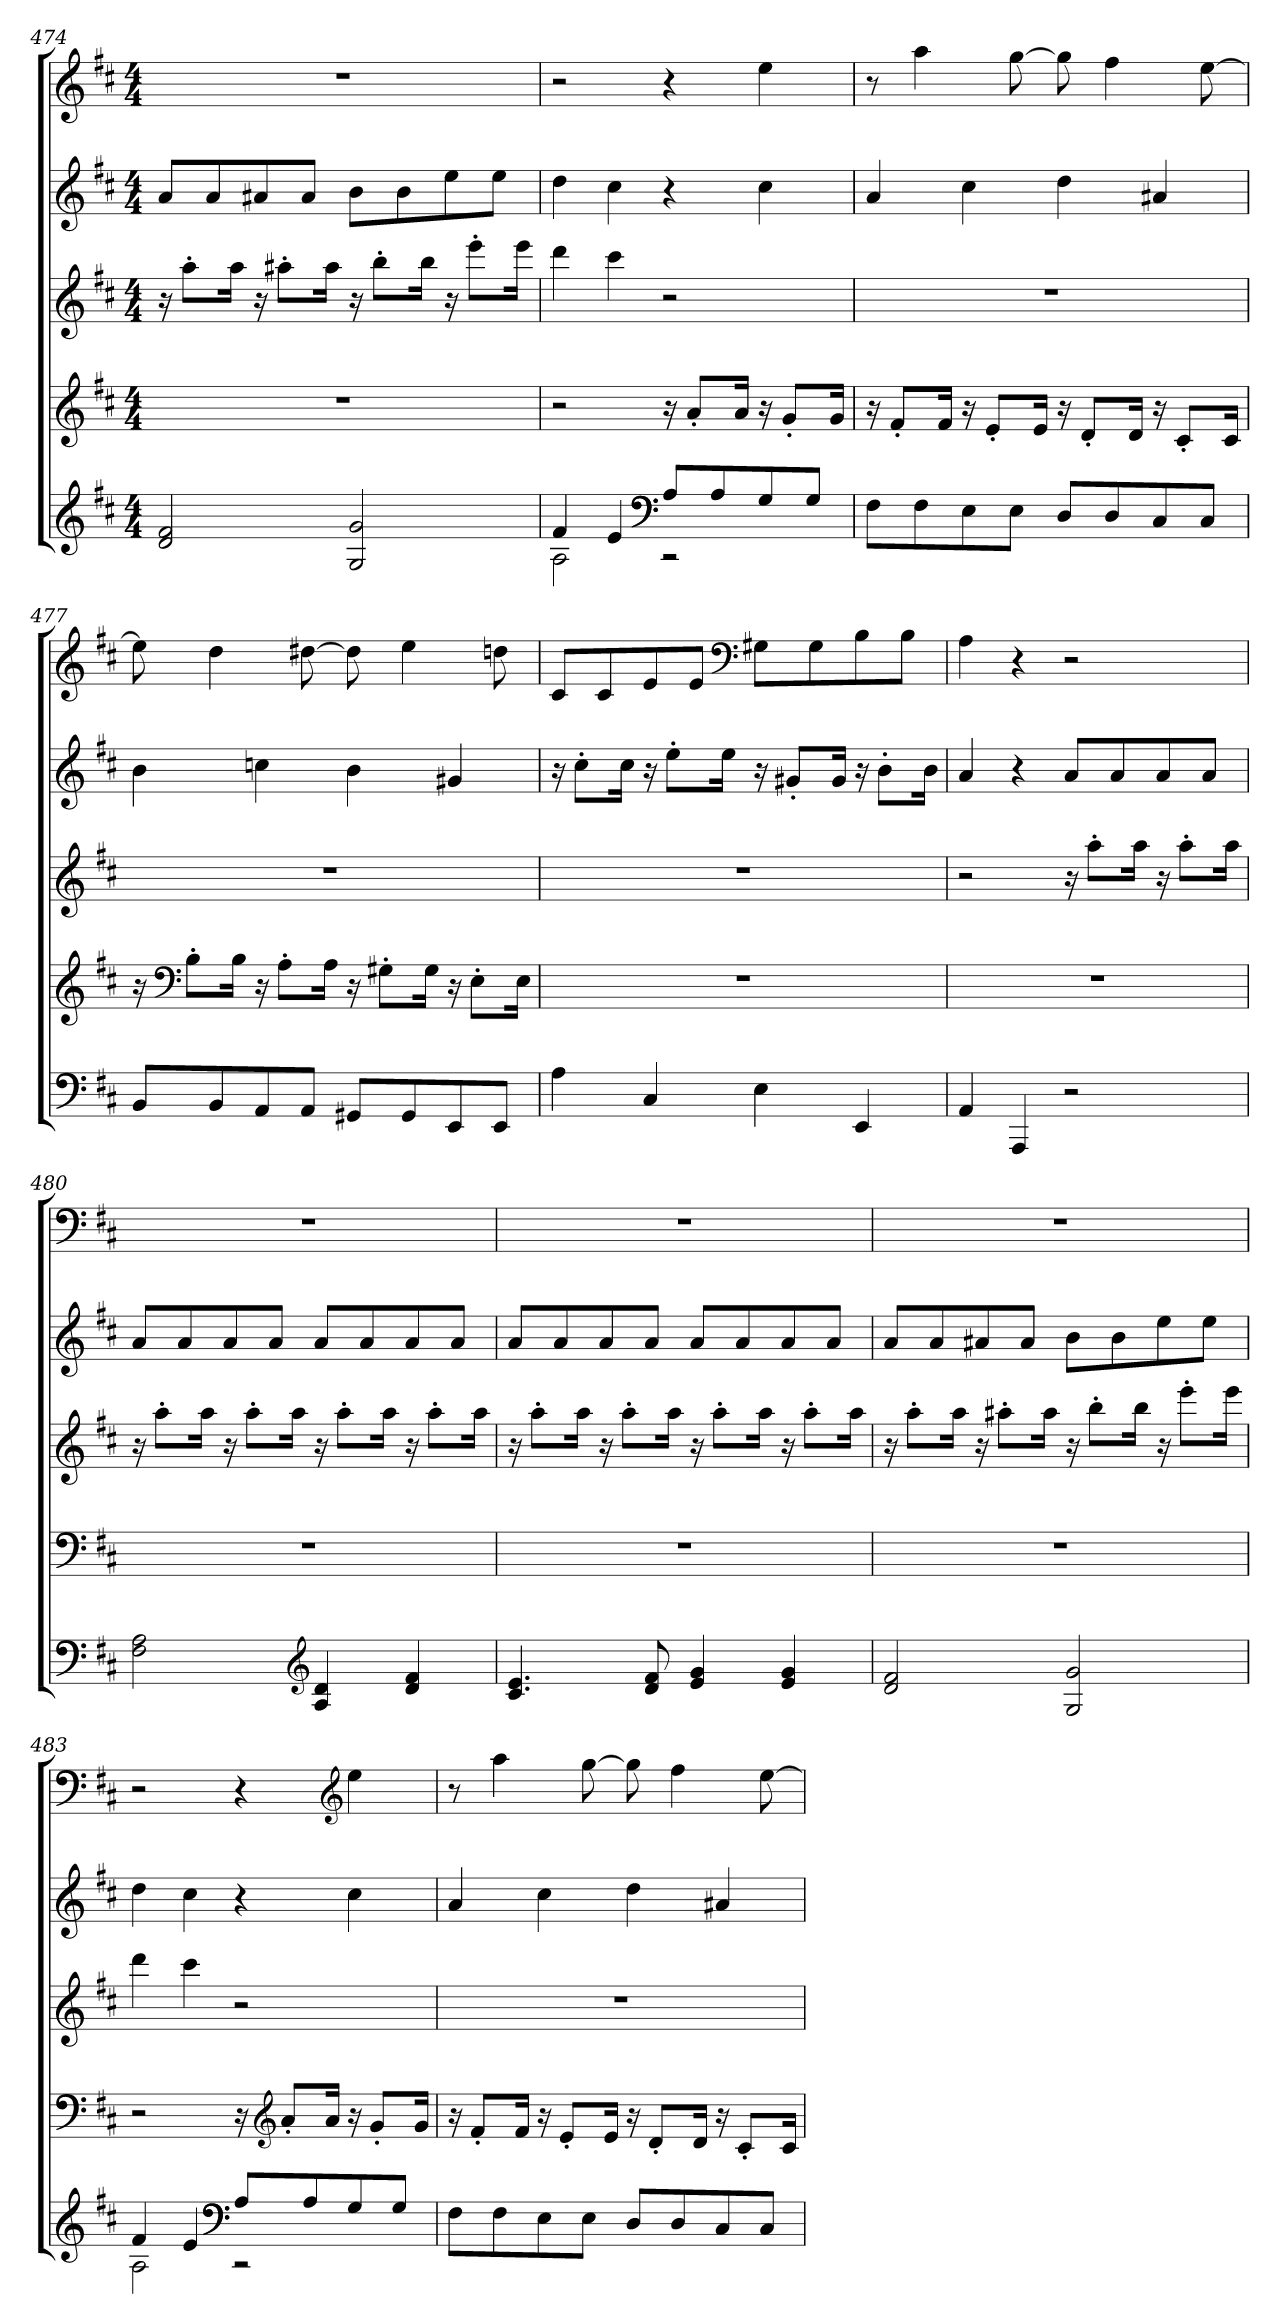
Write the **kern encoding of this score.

**kern	**kern	**kern	**kern	**kern
*part5	*part4	*part3	*part2	*part1
*staff5	*staff4	*staff3	*staff2	*staff1
!!LO:LB:g=z
*clefG2	*clefG2	*clefG2	*clefG2	*clefG2
*k[f#c#]	*k[f#c#]	*k[f#c#]	*k[f#c#]	*k[f#c#]
*M4/4	*M4/4	*M4/4	*M4/4	*M4/4
*MM150	*MM150	*MM150	*MM150	*MM150
=474	=474	=474	=474	=474
2d/ 2f#/	1r	16r	8a/L	1r
.	.	8aa'\L	.	.
.	.	.	8a/	.
.	.	16aa\Jk	.	.
.	.	16r	8a#X/	.
.	.	8aa#X'\L	.	.
.	.	.	8a#/J	.
.	.	16aa#\Jk	.	.
2G/ 2g/	.	16r	8b\L	.
.	.	8bb'\L	.	.
.	.	.	8b\	.
.	.	16bb\Jk	.	.
.	.	16r	8ee\	.
.	.	8eee'\L	.	.
.	.	.	8ee\J	.
.	.	16eee\Jk	.	.
=475	=475	=475	=475	=475
*^	*	*	*	*
4f#/	2A\	2r	4ddd\	4dd\	2r
4e/	.	.	4ccc#\	4cc#\	.
*clefF4	*	*	*	*	*
*	*	*	*	*	*MM150
8A/L	2r	16r	2r	4r	4r
.	.	8a'/L	.	.	.
8A/	.	.	.	.	.
.	.	16a/Jk	.	.	.
8G/	.	16r	.	4cc#\	4ee\
.	.	8g'/L	.	.	.
8G/J	.	.	.	.	.
.	.	16g/Jk	.	.	.
*v	*v	*	*	*	*
=476	=476	=476	=476	=476
*	*	*	*	*MM150
8F#\L	16r	1r	4a/	8r
.	8f#'/L	.	.	.
8F#\	.	.	.	4aa\
.	16f#/Jk	.	.	.
8E\	16r	.	4cc#\	.
.	8e'/L	.	.	.
8E\J	.	.	.	[8gg\
.	16e/Jk	.	.	.
8D/L	16r	.	4dd\	8gg\]
.	8d'/L	.	.	.
8D/	.	.	.	4ff#\
.	16d/Jk	.	.	.
8C#/	16r	.	4a#X/	.
.	8c#'/L	.	.	.
8C#/J	.	.	.	[8ee\
.	16c#/Jk	.	.	.
!!LO:PB:g=z
=477	=477	=477	=477	=477
*	*	*	*	*MM150
8BB/L	16r	1r	4b\	8ee\]
*	*clefF4	*	*	*
.	8B'\L	.	.	.
8BB/	.	.	.	4dd\
.	16B\Jk	.	.	.
8AA/	16r	.	4ccn\	.
.	8A'\L	.	.	.
8AA/J	.	.	.	[8dd#X\
.	16A\Jk	.	.	.
8GG#X/L	16r	.	4b\	8dd#\]
.	8G#X'\L	.	.	.
8GG#/	.	.	.	4ee\
.	16G#\Jk	.	.	.
8EE/	16r	.	4g#X/	.
.	8E'\L	.	.	.
8EE/J	.	.	.	8ddn\
.	16E\Jk	.	.	.
=478	=478	=478	=478	=478
*	*	*	*	*MM150
4A\	1r	1r	16r	8c#/L
.	.	.	8cc#'\L	.
.	.	.	.	8c#/
.	.	.	16cc#\Jk	.
4C#/	.	.	16r	8e/
.	.	.	8ee'\L	.
.	.	.	.	8e/J
.	.	.	16ee\Jk	.
*	*	*	*	*clefF4
4E\	.	.	16r	8G#X\L
.	.	.	8g#X'/L	.
.	.	.	.	8G#\
.	.	.	16g#/Jk	.
4EE/	.	.	16r	8B\
.	.	.	8b'\L	.
.	.	.	.	8B\J
.	.	.	16b\Jk	.
=479	=479	=479	=479	=479
4AA/	1r	2r	4a/	4A\
4AAA/	.	.	4r	4r
*	*	*	*	*MM150
2r	.	16r	8a/L	2r
.	.	8aa'\L	.	.
.	.	.	8a/	.
.	.	16aa\Jk	.	.
.	.	16r	8a/	.
.	.	8aa'\L	.	.
.	.	.	8a/J	.
.	.	16aa\Jk	.	.
!!LO:LB:g=z
=480	=480	=480	=480	=480
*	*	*	*	*MM150
2F#\ 2A\	1r	16r	8a/L	1r
.	.	8aa'\L	.	.
.	.	.	8a/	.
.	.	16aa\Jk	.	.
.	.	16r	8a/	.
.	.	8aa'\L	.	.
.	.	.	8a/J	.
.	.	16aa\Jk	.	.
*clefG2	*	*	*	*
4A/ 4d/	.	16r	8a/L	.
.	.	8aa'\L	.	.
.	.	.	8a/	.
.	.	16aa\Jk	.	.
4d/ 4f#/	.	16r	8a/	.
.	.	8aa'\L	.	.
.	.	.	8a/J	.
.	.	16aa\Jk	.	.
=481	=481	=481	=481	=481
*	*	*	*	*MM150
4.c#/ 4.e/	1r	16r	8a/L	1r
.	.	8aa'\L	.	.
.	.	.	8a/	.
.	.	16aa\Jk	.	.
.	.	16r	8a/	.
.	.	8aa'\L	.	.
8d/ 8f#/	.	.	8a/J	.
.	.	16aa\Jk	.	.
4e/ 4g/	.	16r	8a/L	.
.	.	8aa'\L	.	.
.	.	.	8a/	.
.	.	16aa\Jk	.	.
4e/ 4g/	.	16r	8a/	.
.	.	8aa'\L	.	.
.	.	.	8a/J	.
.	.	16aa\Jk	.	.
=482	=482	=482	=482	=482
*	*	*	*	*MM150
2d/ 2f#/	1r	16r	8a/L	1r
.	.	8aa'\L	.	.
.	.	.	8a/	.
.	.	16aa\Jk	.	.
.	.	16r	8a#X/	.
.	.	8aa#X'\L	.	.
.	.	.	8a#/J	.
.	.	16aa#\Jk	.	.
2G/ 2g/	.	16r	8b\L	.
.	.	8bb'\L	.	.
.	.	.	8b\	.
.	.	16bb\Jk	.	.
.	.	16r	8ee\	.
.	.	8eee'\L	.	.
.	.	.	8ee\J	.
.	.	16eee\Jk	.	.
!!LO:PB:g=z
=483	=483	=483	=483	=483
*^	*	*	*	*
4f#/	2A\	2r	4ddd\	4dd\	2r
4e/	.	.	4ccc#\	4cc#\	.
*clefF4	*	*	*	*	*
*	*	*	*	*	*MM150
8A/L	2r	16r	2r	4r	4r
*	*	*clefG2	*	*	*
.	.	8a'/L	.	.	.
8A/	.	.	.	.	.
.	.	16a/Jk	.	.	.
*	*	*	*	*	*clefG2
8G/	.	16r	.	4cc#\	4ee\
.	.	8g'/L	.	.	.
8G/J	.	.	.	.	.
.	.	16g/Jk	.	.	.
*v	*v	*	*	*	*
=484	=484	=484	=484	=484
*	*	*	*	*MM150
8F#\L	16r	1r	4a/	8r
.	8f#'/L	.	.	.
8F#\	.	.	.	4aa\
.	16f#/Jk	.	.	.
8E\	16r	.	4cc#\	.
.	8e'/L	.	.	.
8E\J	.	.	.	[8gg\
.	16e/Jk	.	.	.
8D/L	16r	.	4dd\	8gg\]
.	8d'/L	.	.	.
8D/	.	.	.	4ff#\
.	16d/Jk	.	.	.
8C#/	16r	.	4a#X/	.
.	8c#'/L	.	.	.
8C#/J	.	.	.	[8ee\
.	16c#/Jk	.	.	.
=	=	=	=	=
*-	*-	*-	*-	*-
